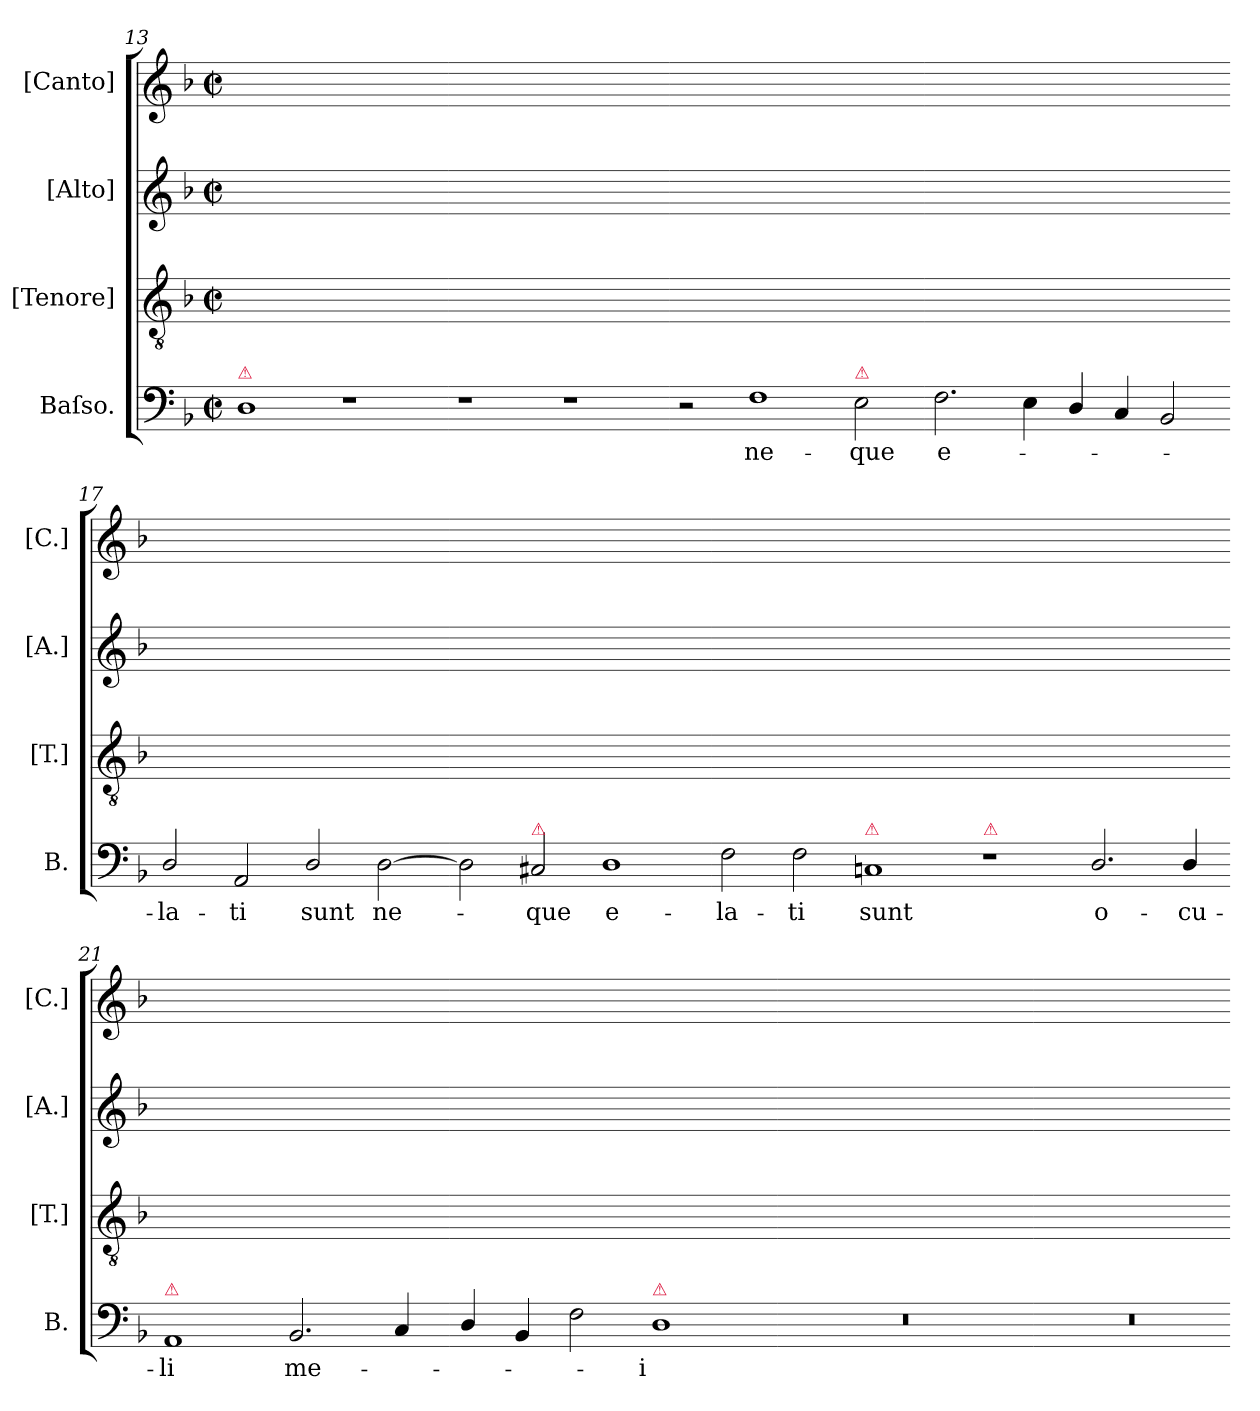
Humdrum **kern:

**kern	**text	**kern	**kern	**kern
*part4	*part4	*part3	*part2	*part1
*staff4	*staff4	*staff3	*staff2	*staff1
*I"Baſso.	*	*I"[Tenore]	*I"[Alto]	*I"[Canto]
*I'B.	*	*I'[T.]	*I'[A.]	*I'[C.]
*clefF4	*	*clefGv2	*clefG2	*clefG2
*k[b-]	*	*k[b-]	*k[b-]	*k[b-]
*F:	*	*F:	*F:	*F:
*M2/1	*	*M2/1	*M2/1	*M2/1
*met(c|)	*	*met(c|)	*met(c|)	*met(c|)
=13	=13	=13	=13	=13
!LO:TX:a:color=crimson:t=⚠	!	!	!	!
1D	.	1ryy	1ryy	1ryy
1r	.	1ryy	1ryy	1ryy
=14-	=14-	=14-	=14-	=14-
1r	.	1ryy	1ryy	1ryy
1r	.	1ryy	1ryy	1ryy
=15-	=15-	=15-	=15-	=15-
2r	.	0ryy	0ryy	0ryy
1F\	ne-	.	.	.
!LO:TX:a:color=crimson:t=⚠	!	!	!	!
2E\	-que	.	.	.
=16-	=16-	=16-	=16-	=16-
2.F\	e-	1ryy	1ryy	1ryy
4E\	.	.	.	.
4D/	.	1ryy	1ryy	1ryy
4C/	.	.	.	.
2BB-/	.	.	.	.
=17-	=17-	=17-	=17-	=17-
2D/	-la-	1ryy	1ryy	1ryy
2AA/	-ti	.	.	.
2D/	sunt	1ryy	1ryy	1ryy
!	!LO:LY:i	!	!	!
[2D\	ne-	.	.	.
=18-	=18-	=18-	=18-	=18-
2D\]	.	1ryy	1ryy	1ryy
!LO:TX:a:color=crimson:t=⚠	!	!	!	!
!	!LO:LY:i	!	!	!
2C#X/	-que	.	.	.
!	!LO:LY:i	!	!	!
1D	e-	1ryy	1ryy	1ryy
=19-	=19-	=19-	=19-	=19-
!	!LO:LY:i	!	!	!
2F\	-la-	1ryy	1ryy	1ryy
!	!LO:LY:i	!	!	!
2F\	-ti	.	.	.
!LO:TX:a:color=crimson:t=⚠	!	!	!	!
!	!LO:LY:i	!	!	!
1Cn	sunt	1ryy	1ryy	1ryy
=20-	=20-	=20-	=20-	=20-
!LO:TX:a:color=crimson:t=⚠	!	!	!	!
1r	.	1ryy	1ryy	1ryy
2.D/	o-	1ryy	1ryy	1ryy
4D/	-cu-	.	.	.
=21-	=21-	=21-	=21-	=21-
!LO:TX:a:color=crimson:t=⚠	!	!	!	!
1AA	-li	1ryy	1ryy	1ryy
2.BB-/	me-	1ryy	1ryy	1ryy
4C/	.	.	.	.
=22-	=22-	=22-	=22-	=22-
4D/	.	1ryy	1ryy	1ryy
4BB-/	.	.	.	.
2F\	.	.	.	.
!LO:TX:a:color=crimson:t=⚠	!	!	!	!
1D	-i	1ryy	1ryy	1ryy
=23-	=23-	=23-	=23-	=23-
0r	.	1ryy	1ryy	1ryy
.	.	1ryy	1ryy	1ryy
=24-	=24-	=24-	=24-	=24-
0r	.	0ryy	0ryy	0ryy
=-	=-	=-	=-	=-
*-	*-	*-	*-	*-
